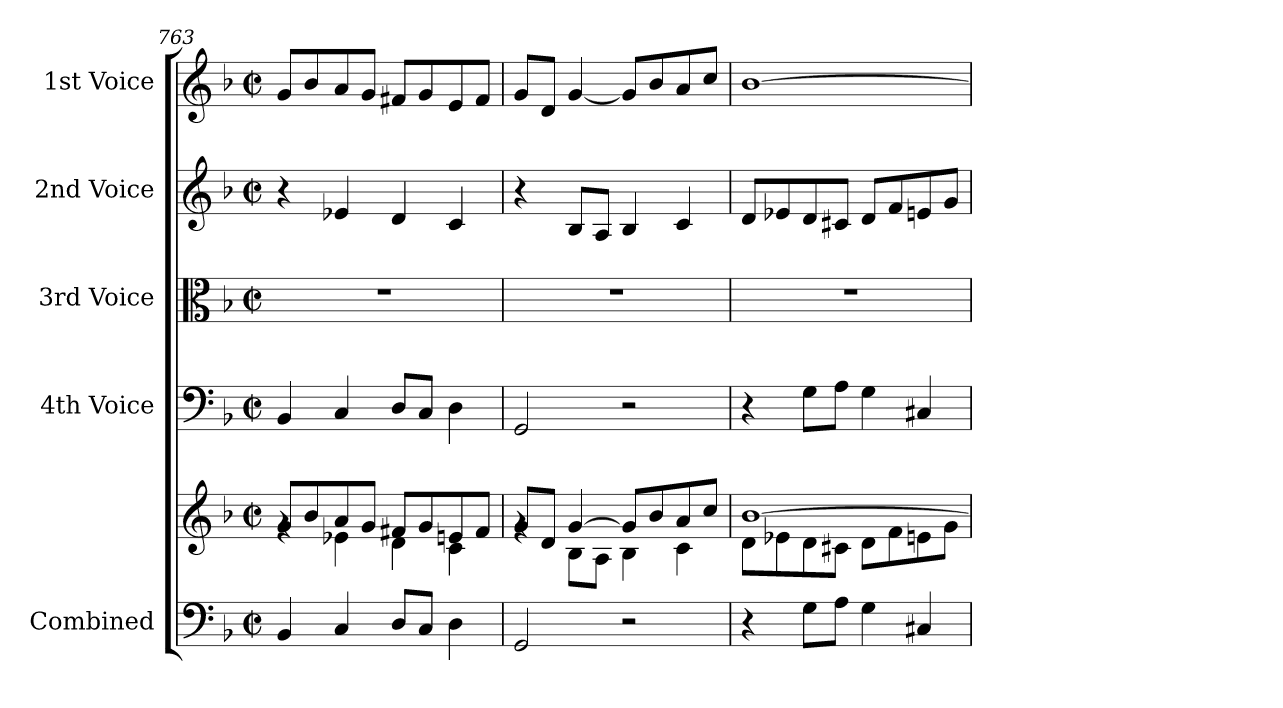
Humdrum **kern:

**kern	**kern	**kern	**kern	**kern	**kern
*part5	*part5	*part4	*part3	*part2	*part1
*staff6	*staff5	*staff4	*staff3	*staff2	*staff1
*I"Combined	*	*I"4th Voice	*I"3rd Voice	*I"2nd Voice	*I"1st Voice
*clefF4	*clefG2	*clefF4	*clefC3	*clefG2	*clefG2
*k[b-]	*k[b-]	*k[b-]	*k[b-]	*k[b-]	*k[b-]
*M2/2	*M2/2	*M2/2	*M2/2	*M2/2	*M2/2
*met(c|)	*met(c|)	*met(c|)	*met(c|)	*met(c|)	*met(c|)
=763	=763	=763	=763	=763	=763
*	*^	*	*	*	*
4BB-/	8g/L	4rg	4BB-/	1r	4r	8g/L
.	8b-/	.	.	.	.	8b-/
4C/	8a/	4e-X\	4C/	.	4e-X/	8a/
.	8g/J	.	.	.	.	8g/J
8D/L	8f#X/L	4d\	8D/L	.	4d/	8f#X/L
8C/J	8g/	.	8C/J	.	.	8g/
4D\	8en/	4c\	4D\	.	4c/	8e/
.	8f#/J	.	.	.	.	8f#/J
!!LO:PB:g=z
=764	=764	=764	=764	=764	=764	=764
2GG/	8g/L	4rg	2GG/	1r	4r	8g/L
.	8d/J	.	.	.	.	8d/J
.	[4g/	8B-\L	.	.	8B-/L	[4g/
.	.	8A\J	.	.	8A/J	.
2r	8g/L]	4B-\	2r	.	4B-/	8g/L]
.	8b-/	.	.	.	.	8b-/
.	8a/	4c\	.	.	4c/	8a/
.	8cc/J	.	.	.	.	8cc/J
=765	=765	=765	=765	=765	=765	=765
4r	[1b-	8d\L	4r	1r	8d/L	[1b-
.	.	8e-X\	.	.	8e-X/	.
8G\L	.	8d\	8G\L	.	8d/	.
8A\J	.	8c#X\J	8A\J	.	8c#X/J	.
4G\	.	8d\L	4G\	.	8d/L	.
.	.	8f\	.	.	8f/	.
4C#X/	.	8en\	4C#X/	.	8en/	.
.	.	8g\J	.	.	8g/J	.
*	*v	*v	*	*	*	*
=	=	=	=	=	=
*-	*-	*-	*-	*-	*-
